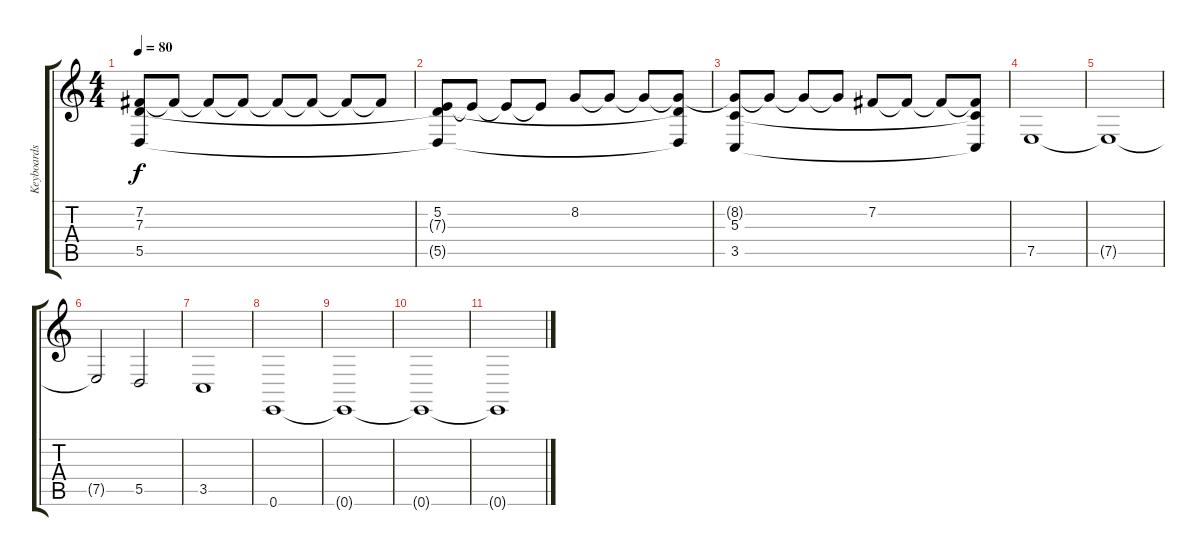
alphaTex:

\track ("Keyboards" "Keyboards") {instrument pad8sweep}
\staff {score tabs}
\tuning (E4 B3 G3 D3 A2 E2) {hide}
\ts (4 4)
\tempo 80
\clef g2
\ks c
(7.2 7.3 5.5).8{dy f} 7.2{t}.8 7.2{t}.8 7.2{t}.8 7.2{t}.8 7.2{t}.8 7.2{t}.8 7.2{t}.8 |
(5.2 7.3{t} 5.5{t}).8 5.2{t}.8 5.2{t}.8 5.2{t}.8 8.2.8 8.2{t}.8 8.2{t}.8 (8.2{t} 7.3{t} 5.5{t}).8 |
(8.2{t} 5.3 3.5).8 8.2{t}.8 8.2{t}.8 8.2{t}.8 7.2.8 7.2{t}.8 7.2{t}.8 (7.2{t} 5.3{t} 3.5{t}).8 |
7.5.1 |
7.5{t}.1 |
7.5{t}.2 5.5.2 |
3.5.1 |
0.6.1 |
0.6{t}.1 |
0.6{t}.1 |
0.6{t}.1
